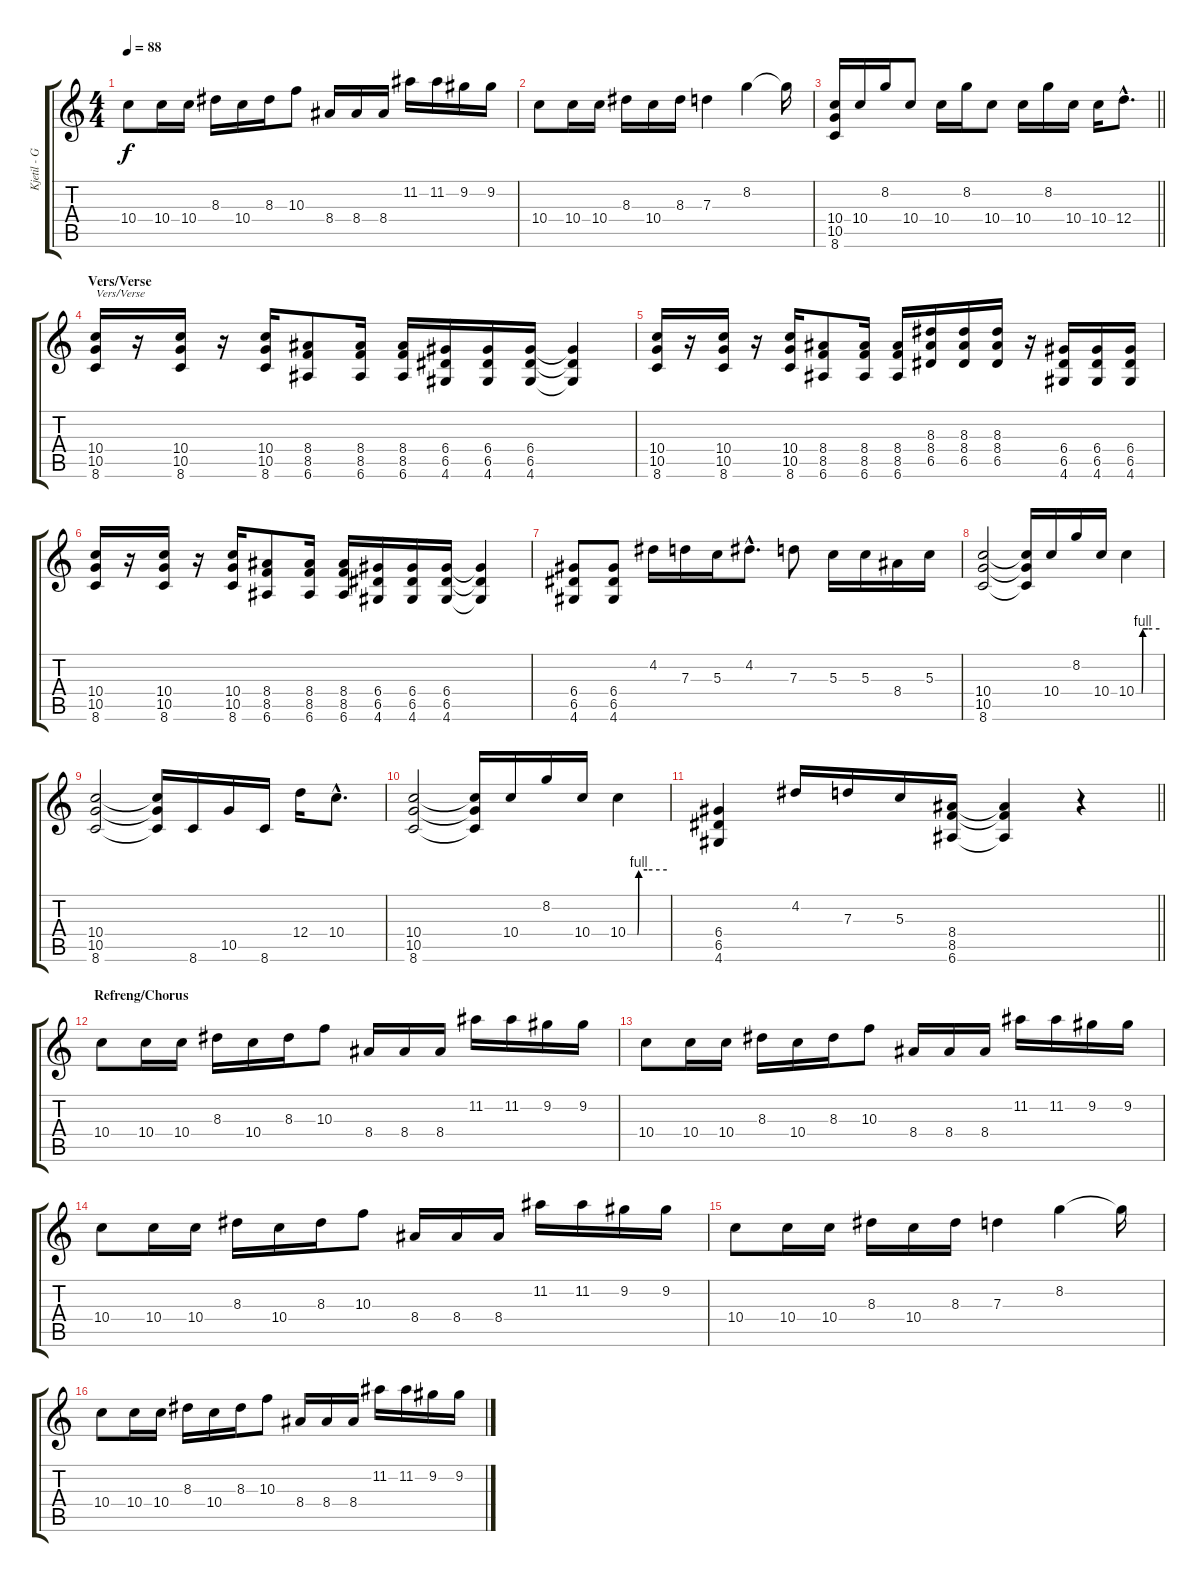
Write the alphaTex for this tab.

\track ("Kjetil - Gitar" "Kjetil - G") {instrument distortionguitar}
\staff {score tabs}
\tuning (E4 B3 G3 D3 A2 E2) {hide}
\ts (4 4)
\tempo 88
\clef g2
\ks c
10.4.8{dy f} 10.4.16 10.4.16 8.3.16 10.4.16 8.3.16 10.3.8 8.4.16 8.4.16 8.4.16 11.2.16 11.2.16 9.2.16 9.2.16 |
10.4.8 10.4.16 10.4.16 8.3.16 10.4.16 8.3.16 7.3.4 8.2.4 8.2{t}.16 |
\barLineRight lightlight
(10.4 10.5 8.6).16 10.4.16 8.2.16 10.4.8 10.4.16 8.2.16 10.4.8 10.4.16 8.2.16 10.4.16 10.4.16 12.4{hac}.8{d} |
\section ("" "Vers/Verse")
(10.4 10.5 8.6).16{txt "Vers/Verse"} r.16 (10.4 10.5 8.6).16 r.16 (10.4 10.5 8.6).16 (8.4 8.5 6.6).8 (8.4 8.5 6.6).16 (8.4 8.5 6.6).16 (6.4 6.5 4.6).16 (6.4 6.5 4.6).16 (6.4 6.5 4.6).16 (6.4{t} 6.5{t} 4.6{t}).4 |
(10.4 10.5 8.6).16 r.16 (10.4 10.5 8.6).16 r.16 (10.4 10.5 8.6).16 (8.4 8.5 6.6).8 (8.4 8.5 6.6).16 (8.4 8.5 6.6).16 (8.3 8.4 6.5).16 (8.3 8.4 6.5).16 (8.3 8.4 6.5).16 r.16 (6.4 6.5 4.6).16 (6.4 6.5 4.6).16 (6.4 6.5 4.6).16 |
(10.4 10.5 8.6).16 r.16 (10.4 10.5 8.6).16 r.16 (10.4 10.5 8.6).16 (8.4 8.5 6.6).8 (8.4 8.5 6.6).16 (8.4 8.5 6.6).16 (6.4 6.5 4.6).16 (6.4 6.5 4.6).16 (6.4 6.5 4.6).16 (6.4{t} 6.5{t} 4.6{t}).4 |
(6.4 6.5 4.6).8 (6.4 6.5 4.6).8 4.2.16 7.3.16 5.3.16 4.2{hac}.8{d} 7.3.8 5.3.16 5.3.16 8.4.16 5.3.16 |
(10.4 10.5 8.6).2 (10.4{t} 10.5{t} 8.6{t}).16 10.4.16 8.2.16 10.4.16 10.4{be (custom 0 0 15 0 17 4 30 4 60 4)}.4 |
(10.4 10.5 8.6).2 (10.4{t} 10.5{t} 8.6{t}).16 8.6.16 10.5.16 8.6.16 12.4.16 10.4{hac}.8{d} |
(10.4 10.5 8.6).2 (10.4{t} 10.5{t} 8.6{t}).16 10.4.16 8.2.16 10.4.16 10.4{be (custom 0 0 15 0 17 4 30 4 60 4)}.4 |
\barLineRight lightlight
(6.4 6.5 4.6).4 4.2.16 7.3.16 5.3.16 (8.4 8.5 6.6).16 (8.4{t} 8.5{t} 6.6{t}).4 r.4 |
\section ("" "Refreng/Chorus")
10.4.8 10.4.16 10.4.16 8.3.16 10.4.16 8.3.16 10.3.8 8.4.16 8.4.16 8.4.16 11.2.16 11.2.16 9.2.16 9.2.16 |
10.4.8 10.4.16 10.4.16 8.3.16 10.4.16 8.3.16 10.3.8 8.4.16 8.4.16 8.4.16 11.2.16 11.2.16 9.2.16 9.2.16 |
10.4.8 10.4.16 10.4.16 8.3.16 10.4.16 8.3.16 10.3.8 8.4.16 8.4.16 8.4.16 11.2.16 11.2.16 9.2.16 9.2.16 |
10.4.8 10.4.16 10.4.16 8.3.16 10.4.16 8.3.16 7.3.4 8.2.4 8.2{t}.16 |
10.4.8 10.4.16 10.4.16 8.3.16 10.4.16 8.3.16 10.3.8 8.4.16 8.4.16 8.4.16 11.2.16 11.2.16 9.2.16 9.2.16
